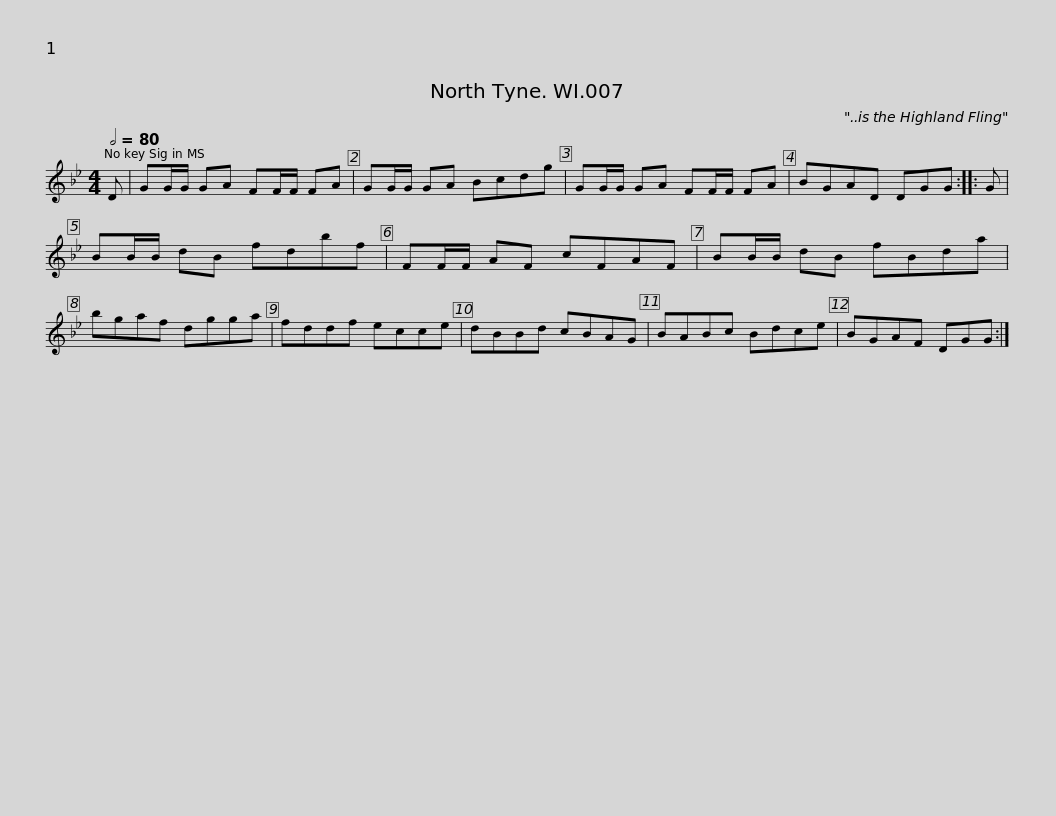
X:1
L:1/8
Q:1/2=80
M:4/4
I:linebreak $
K:Bb
V:1 treble
V:1
 D | GG/G/ GA FF/F/ FA | GG/G/ GA Bcdg | GG/G/ GA FF/F/ FA | BGAD DGG ::$ %5
 G | BB/B/ dB fdbf | FF/F/ AF cFAF | BB/B/ dB fBda | bgaf dgga |$ %10
 fddf ecce | dBBd cBAG | BABc Bdce | BGAF DGG :| %14
